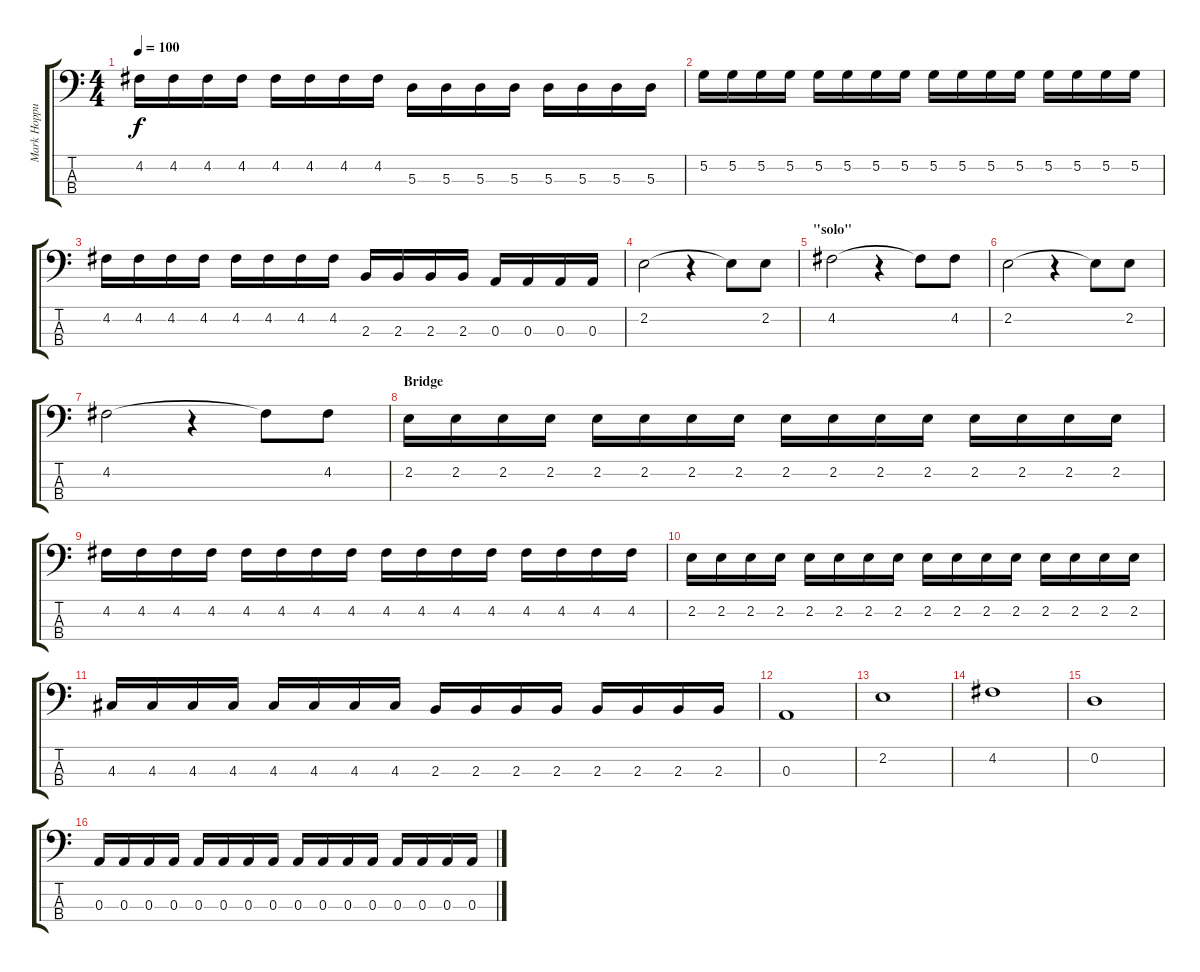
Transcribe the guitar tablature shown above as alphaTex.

\track ("Mark Hoppus (Bass)" "Mark Hoppu") {instrument electricbasspick}
\staff {score tabs}
\tuning (G2 D2 A1 E1) {hide}
\ts (4 4)
\tempo 100
\clef f4
\ks c
4.2.16{dy f} 4.2.16 4.2.16 4.2.16 4.2.16 4.2.16 4.2.16 4.2.16 5.3.16 5.3.16 5.3.16 5.3.16 5.3.16 5.3.16 5.3.16 5.3.16 |
5.2.16 5.2.16 5.2.16 5.2.16 5.2.16 5.2.16 5.2.16 5.2.16 5.2.16 5.2.16 5.2.16 5.2.16 5.2.16 5.2.16 5.2.16 5.2.16 |
4.2.16 4.2.16 4.2.16 4.2.16 4.2.16 4.2.16 4.2.16 4.2.16 2.3.16 2.3.16 2.3.16 2.3.16 0.3.16 0.3.16 0.3.16 0.3.16 |
2.2.2 r.4 2.2{t}.8 2.2.8 |
\section ("" "\"solo\"")
4.2.2 r.4 4.2{t}.8 4.2.8 |
2.2.2 r.4 2.2{t}.8 2.2.8 |
4.2.2 r.4 4.2{t}.8 4.2.8 |
\section ("" "Bridge")
2.2.16 2.2.16 2.2.16 2.2.16 2.2.16 2.2.16 2.2.16 2.2.16 2.2.16 2.2.16 2.2.16 2.2.16 2.2.16 2.2.16 2.2.16 2.2.16 |
4.2.16 4.2.16 4.2.16 4.2.16 4.2.16 4.2.16 4.2.16 4.2.16 4.2.16 4.2.16 4.2.16 4.2.16 4.2.16 4.2.16 4.2.16 4.2.16 |
2.2.16 2.2.16 2.2.16 2.2.16 2.2.16 2.2.16 2.2.16 2.2.16 2.2.16 2.2.16 2.2.16 2.2.16 2.2.16 2.2.16 2.2.16 2.2.16 |
4.3.16 4.3.16 4.3.16 4.3.16 4.3.16 4.3.16 4.3.16 4.3.16 2.3.16 2.3.16 2.3.16 2.3.16 2.3.16 2.3.16 2.3.16 2.3.16 |
0.3.1 |
2.2.1 |
4.2.1 |
0.2.1 |
0.3.16 0.3.16 0.3.16 0.3.16 0.3.16 0.3.16 0.3.16 0.3.16 0.3.16 0.3.16 0.3.16 0.3.16 0.3.16 0.3.16 0.3.16 0.3.16
